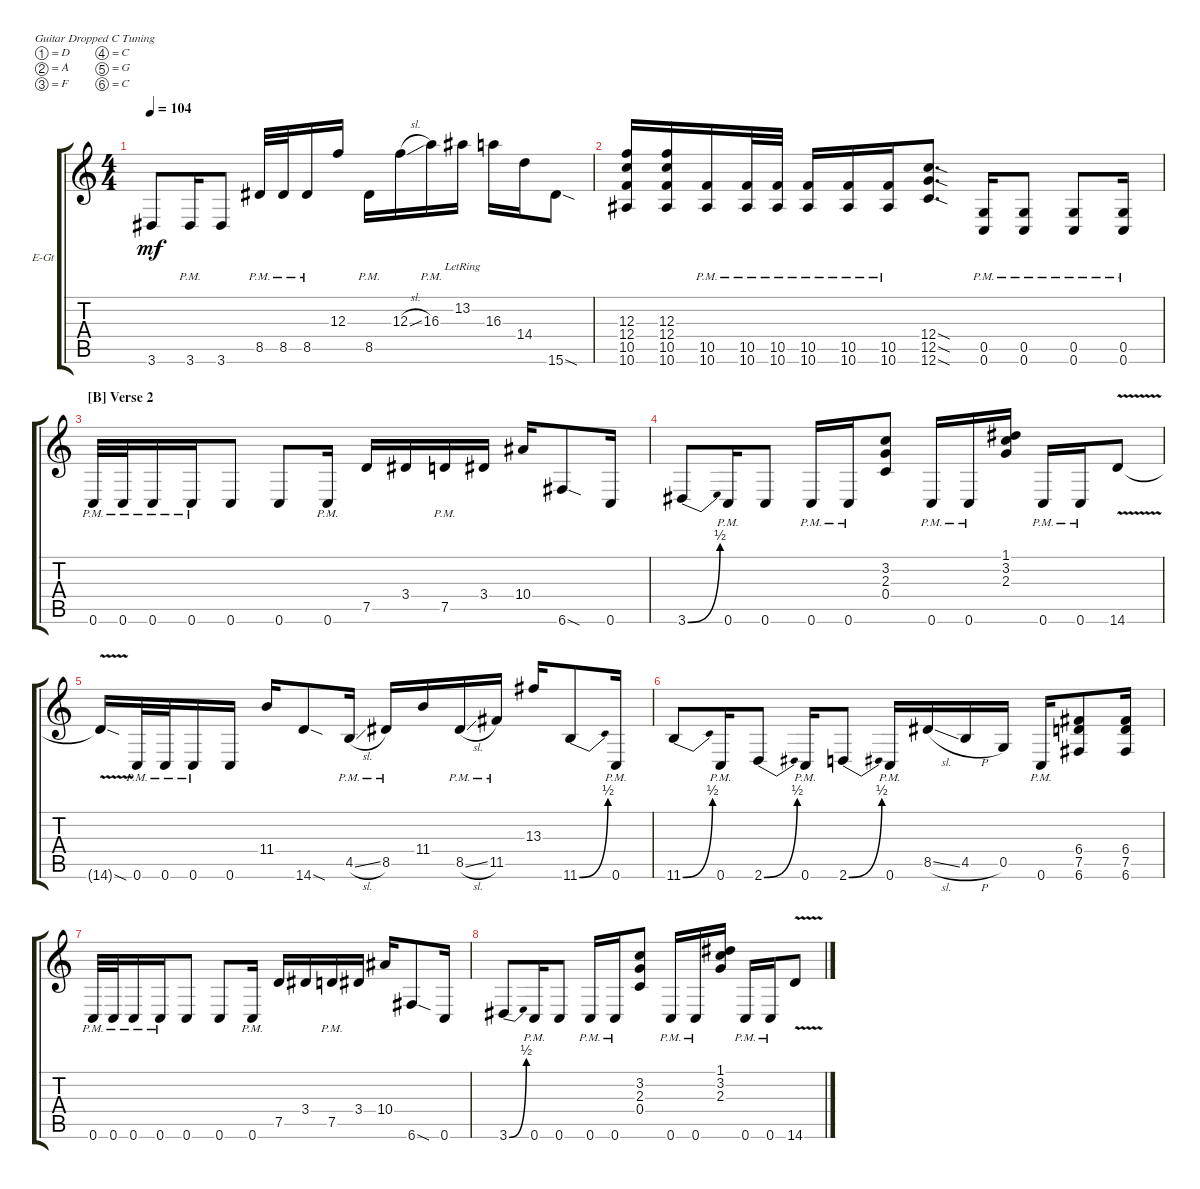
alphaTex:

\bracketExtendMode groupsimilarinstruments
\firstSystemTrackNameOrientation horizontal
\otherSystemsTrackNameOrientation horizontal
\track ("Misha" "E-Gt") {instrument distortionguitar}
\staff {score tabs}
\tuning (D4 A3 F3 C3 G2 C2)
\ts (4 4)
\tempo 104
\clef g2
\scale
0.333333
\ks c
3.6.8{dy mf} 3.6{pm}.16 3.6.8 8.5{pm}.32 8.5{pm}.32 8.5{pm}.16 12.3.16 8.5{pm}.16 12.3{sl}.16 16.3{pm}.16 13.2{lr}.16 16.3.16 14.4.16 15.6{sod}.8 |
\scale
0.333333 (10.6 10.5 12.4 12.3).16 (12.4 10.5 10.6 12.3).16 (10.6{pm} 10.5{pm}).16 (10.6{pm} 10.5{pm}).32 (10.6{pm} 10.5{pm}).32 (10.6{pm} 10.5{pm}).16 (10.6{pm} 10.5{pm}).16 (10.6{pm} 10.5{pm}).16 (12.6{sod} 12.5{sod} 12.4{sod}).8{d} (0.6{pm} 0.5{pm}).16 (0.6{pm} 0.5{pm}).8 (0.6{pm} 0.5{pm}).8 (0.6{pm} 0.5{pm}).16 |
\section ("B" "Verse 2")
\scale
0.333333 0.6{pm}.32 0.6{pm}.32 0.6{pm}.16 0.6{pm}.16 0.6.8 0.6.8 0.6{pm}.16 7.5.16 3.4.16 7.5{pm}.16 3.4.16 10.4.16 6.6{sod}.8 0.6.16 |
\scale
0.333333 3.6{be (bend 0 0 59.4 2)}.8 0.6{pm}.16 0.6.8 0.6{pm}.16 0.6{pm}.16 (2.3 0.4 3.2).8 0.6{pm}.16 0.6{pm}.16 (2.3 1.1 3.2).16 0.6{pm}.16 0.6{pm}.16 14.6{v}.8 |
\scale
0.333333 14.6{sod t}.16 0.6{pm}.32 0.6{pm}.32 0.6{pm}.16 0.6.16 11.4.16 14.6{sod}.8 4.5{sl pm}.16 8.5{pm}.16 11.4.16 8.5{sl pm}.16 11.5{pm}.16 13.3.16 11.6{be (bend 0 0 59.4 2)}.8 0.6{pm}.16 |
\scale
0.333333 11.6{be (bend 0 0 59.4 2)}.8 0.6{pm}.16 2.6{be (bend 0 0 59.4 2)}.8 0.6{pm}.16 2.6{be (bend 0 0 59.4 2)}.8 0.6{pm}.16 8.5{sl}.16 4.5{h}.16 0.5.16 0.6{pm}.16 (6.4 7.5 6.6).8 (6.4 6.6 7.5).16 |
\scale
0.333333 0.6{pm}.32 0.6{pm}.32 0.6{pm}.16 0.6{pm}.16 0.6.8 0.6.8 0.6{pm}.16 7.5.16 3.4.16 7.5{pm}.16 3.4.16 10.4.16 6.6{sod}.8 0.6.16 |
\scale
0.333333 3.6{be (bend 0 0 59.4 2)}.8 0.6{pm}.16 0.6.8 0.6{pm}.16 0.6{pm}.16 (2.3 0.4 3.2).8 0.6{pm}.16 0.6{pm}.16 (2.3 1.1 3.2).16 0.6{pm}.16 0.6{pm}.16 14.6{v}.8
